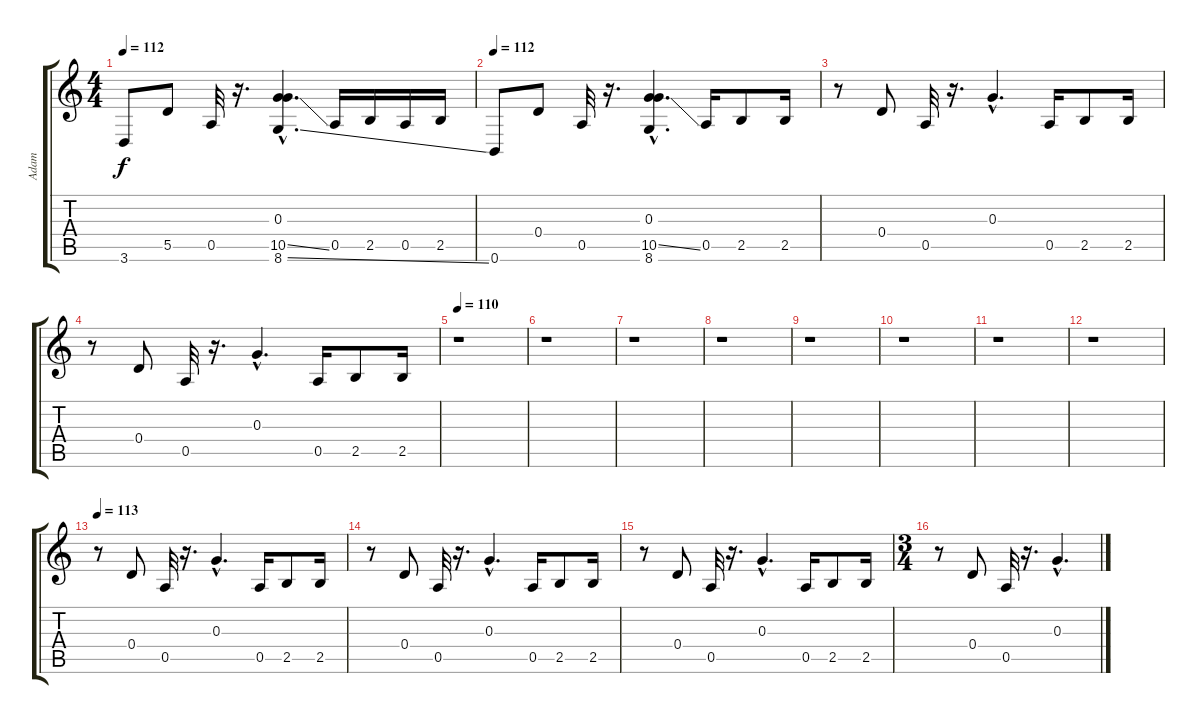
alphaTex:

\track ("Adam" "Adam") {instrument overdrivenguitar}
\staff {score tabs}
\tuning (E4 B3 G3 D3 A2 B1) {hide}
\ts (4 4)
\tempo 112
\clef g2
\ks c
3.6.8{dy f} 5.5.8 0.5.32 r.16{d} (0.3{hac} 10.5{ss hac} 8.6{ss hac}).4{d} 0.5.16 2.5.16 0.5.16 2.5.16 |
\tempo 112
0.6.8 0.4.8 0.5.32 r.16{d} (0.3{hac} 10.5{ss hac} 8.6{hac}).4{d} 0.5.16 2.5.8 2.5.16 |
r.8 0.4.8 0.5.32 r.16{d} 0.3{hac}.4{d} 0.5.16 2.5.8 2.5.16 |
r.8 0.4.8 0.5.32 r.16{d} 0.3{hac}.4{d} 0.5.16 2.5.8 2.5.16 |
\tempo 110
r.1 |
r.1 |
r.1 |
r.1 |
r.1 |
r.1 |
r.1 |
r.1 |
\tempo 113
r.8 0.4.8 0.5.32 r.16{d} 0.3{hac}.4{d} 0.5.16 2.5.8 2.5.16 |
r.8 0.4.8 0.5.32 r.16{d} 0.3{hac}.4{d} 0.5.16 2.5.8 2.5.16 |
r.8 0.4.8 0.5.32 r.16{d} 0.3{hac}.4{d} 0.5.16 2.5.8 2.5.16 |
\ts (3 4)
r.8 0.4.8 0.5.32 r.16{d} 0.3{hac}.4{d}
